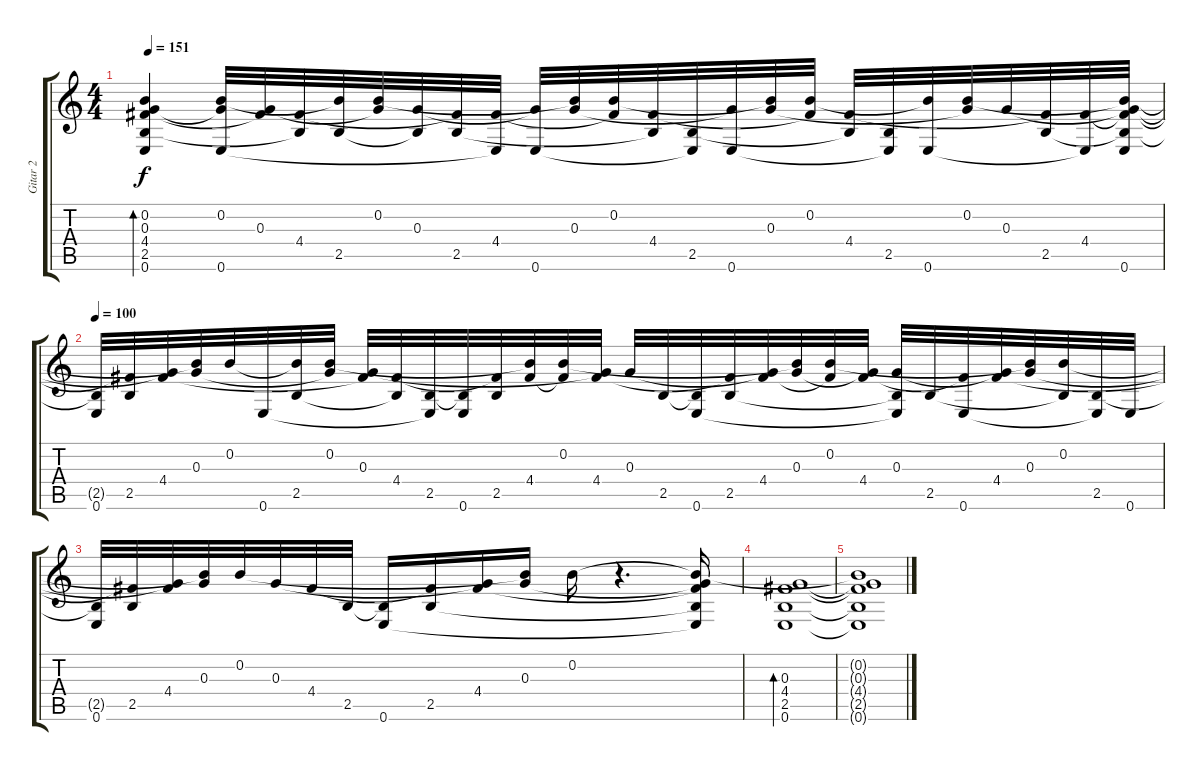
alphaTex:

\track ("Gitar 2" "Gitar 2") {instrument acousticguitarnylon}
\staff {score tabs}
\tuning (E4 B3 G3 D3 A2 E2) {hide}
\ts (4 4)
\tempo 151
\clef g2
\ks c
(0.2 0.3 4.4 2.5 0.6).4{bd 60 dy f volume 11 balance 7} (0.2 0.3{t} 0.6).32 (0.3 4.4{t}).32 (4.4 2.5{t}).32 (0.2{t} 2.5).32 (0.2 0.3{t}).32 (0.3 2.5{t}).32 (4.4{t} 2.5).32 (4.4 0.6{t}).32 (0.3{t} 0.6).32 (0.2{t} 0.3).32 (0.2 4.4{t}).32 (4.4 2.5{t}).32 (2.5 0.6{t}).32 (0.3{t} 0.6).32 (0.2{t} 0.3).32 (0.2 4.4{t}).32 (4.4 2.5{t}).32 (2.5 0.6{t}).32 (0.2{t} 0.6).32 (0.2 0.3{t}).32 0.3.32 (4.4{t} 2.5).32 (4.4 0.6{t}).32 (0.2{t} 0.3{t} 4.4{t} 2.5{t} 0.6).32 |
\tempo 100
(2.5{t} 0.6).32{balance 0} (4.4{t} 2.5).32 (0.3{t} 4.4).32 (0.2{t} 0.3).32 0.2.32 0.6.32 (0.2{t} 2.5).32 (0.2 0.3{t}).32 (0.3 4.4{t}).32 (4.4 2.5{t}).32 (2.5 0.6{t}).32 (2.5{t} 0.6).32 (4.4{t} 2.5).32 (0.2{t} 4.4).32 (0.2 4.4{t}).32 (0.3{t} 4.4).32 0.3.32 2.5.32 (2.5{t} 0.6).32 (4.4{t} 2.5).32 (0.3{t} 4.4).32 (0.2{t} 0.3).32 (0.2 4.4{t}).32 (0.3{t} 4.4).32 (0.3 2.5{t} 0.6{t}).32 2.5.32 (4.4{t} 0.6).32 (0.3{t} 4.4).32 (0.2{t} 0.3).32 (0.2 2.5{t}).32 (2.5 0.6{t}).32 0.6.32 |
(2.5{t} 0.6).32{balance 16} (4.4{t} 2.5).32 (0.3{t} 4.4).32 (0.2{t} 0.3).32 0.2.32 0.3.32 4.4.32 2.5.32 (2.5{t} 0.6).16 (4.4{t} 2.5).16 (0.3{t} 4.4).16 (0.2{t} 0.3).16 0.2.16 r.4{d} (0.2{t} 0.3{t} 4.4{t} 2.5{t} 0.6{t}).16 |
(0.3 4.4 2.5 0.6).1{bd 480 balance 0} |
(0.2{t} 0.3{t} 4.4{t} 2.5{t} 0.6{t}).1
